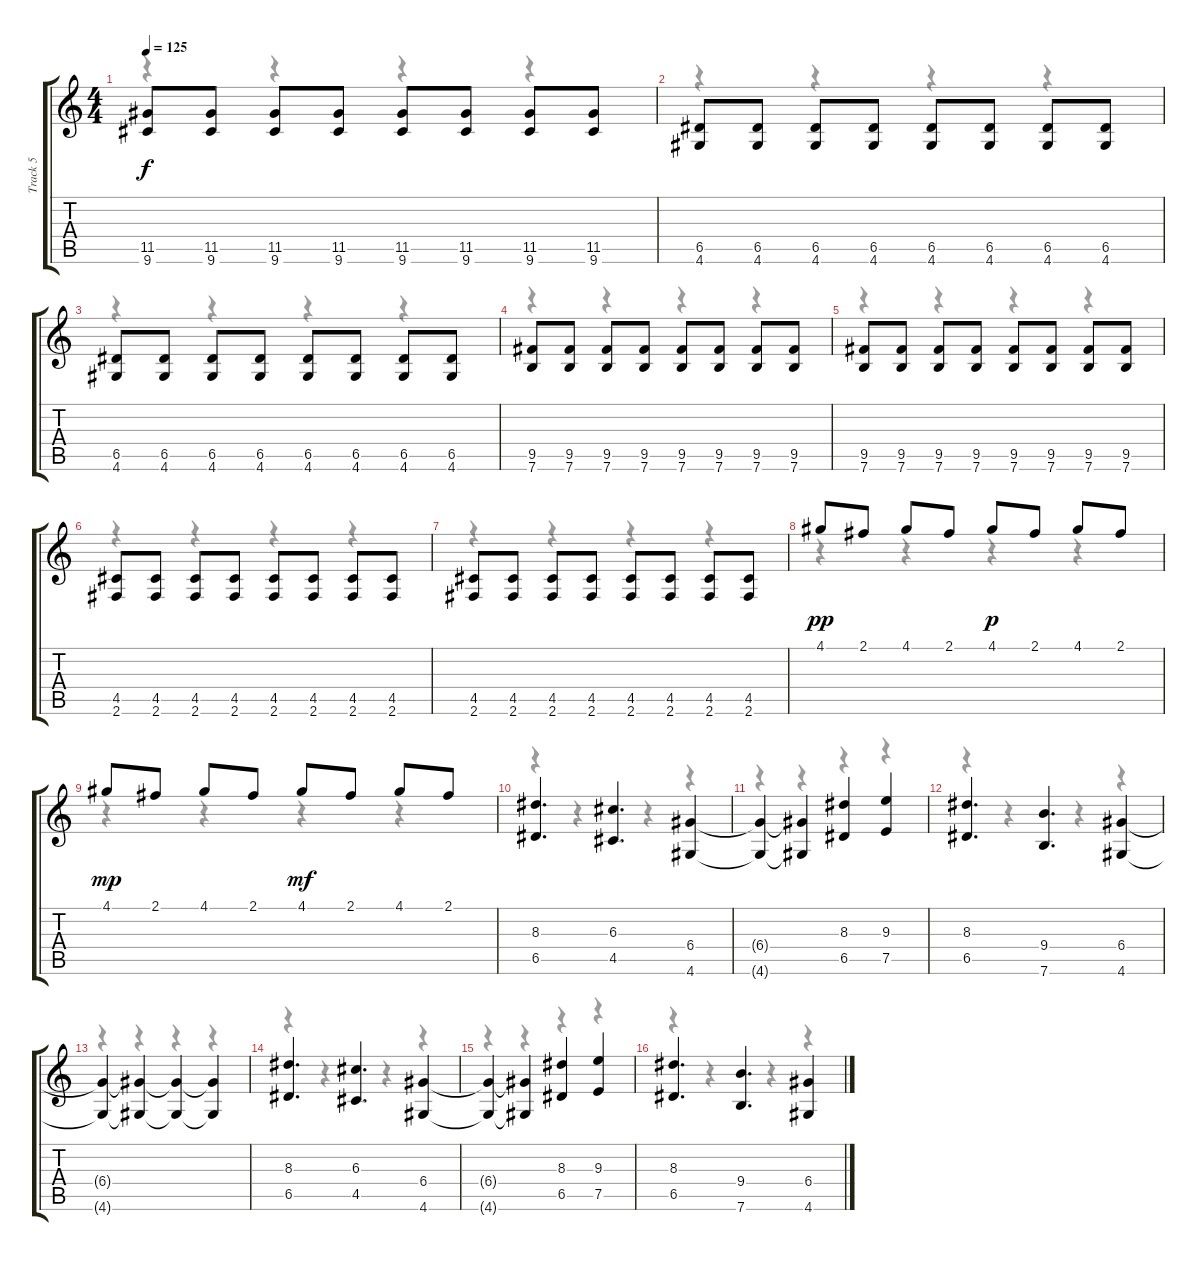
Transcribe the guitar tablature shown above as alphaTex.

\track ("Track 5" "Track 5") {instrument distortionguitar}
\staff {score tabs}
\tuning (E4 B3 G3 D3 A2 E2) {hide}
\voice
\ts (4 4)
\tempo 125
\clef g2
\ks c
(11.5 9.6).8{dy f} (11.5 9.6).8 (11.5 9.6).8 (11.5 9.6).8 (11.5 9.6).8 (11.5 9.6).8 (11.5 9.6).8 (11.5 9.6).8 |
(6.5 4.6).8 (6.5 4.6).8 (6.5 4.6).8 (6.5 4.6).8 (6.5 4.6).8 (6.5 4.6).8 (6.5 4.6).8 (6.5 4.6).8 |
(6.5 4.6).8 (6.5 4.6).8 (6.5 4.6).8 (6.5 4.6).8 (6.5 4.6).8 (6.5 4.6).8 (6.5 4.6).8 (6.5 4.6).8 |
(9.5 7.6).8 (9.5 7.6).8 (9.5 7.6).8 (9.5 7.6).8 (9.5 7.6).8 (9.5 7.6).8 (9.5 7.6).8 (9.5 7.6).8 |
(9.5 7.6).8 (9.5 7.6).8 (9.5 7.6).8 (9.5 7.6).8 (9.5 7.6).8 (9.5 7.6).8 (9.5 7.6).8 (9.5 7.6).8 |
(4.5 2.6).8 (4.5 2.6).8 (4.5 2.6).8 (4.5 2.6).8 (4.5 2.6).8 (4.5 2.6).8 (4.5 2.6).8 (4.5 2.6).8 |
(4.5 2.6).8 (4.5 2.6).8 (4.5 2.6).8 (4.5 2.6).8 (4.5 2.6).8 (4.5 2.6).8 (4.5 2.6).8 (4.5 2.6).8 |
4.1.8{dy pp} 2.1.8 4.1.8 2.1.8 4.1.8{dy p} 2.1.8 4.1.8 2.1.8 |
4.1.8{dy mp} 2.1.8 4.1.8 2.1.8 4.1.8{dy mf} 2.1.8 4.1.8 2.1.8 |
(8.3 6.5).4{d} (6.3 4.5).4{d} (6.4 4.6).4 |
(6.4{t} 4.6{t}).4 (6.4{t} 4.6{t}).4 (8.3 6.5).4 (9.3 7.5).4 |
(8.3 6.5).4{d} (9.4 7.6).4{d} (6.4 4.6).4 |
(6.4{t} 4.6{t}).4 (6.4{t} 4.6{t}).4 (6.4{t} 4.6{t}).4 (6.4{t} 4.6{t}).4 |
(8.3 6.5).4{d} (6.3 4.5).4{d} (6.4 4.6).4 |
(6.4{t} 4.6{t}).4 (6.4{t} 4.6{t}).4 (8.3 6.5).4 (9.3 7.5).4 |
(8.3 6.5).4{d} (9.4 7.6).4{d} (6.4 4.6).4
\voice
\clef g2
\ottava regular
\simile none
\ks c
r.4{dy f} r.4 r.4 r.4 |
r.4 r.4 r.4 r.4 |
r.4 r.4 r.4 r.4 |
r.4 r.4 r.4 r.4 |
r.4 r.4 r.4 r.4 |
r.4 r.4 r.4 r.4 |
r.4 r.4 r.4 r.4 |
r.4 r.4 r.4 r.4 |
r.4 r.4 r.4 r.4 |
r.4 r.4 r.4 r.4 |
r.4 r.4 r.4 r.4 |
r.4 r.4 r.4 r.4 |
r.4 r.4 r.4 r.4 |
r.4 r.4 r.4 r.4 |
r.4 r.4 r.4 r.4 |
r.4 r.4 r.4 r.4
